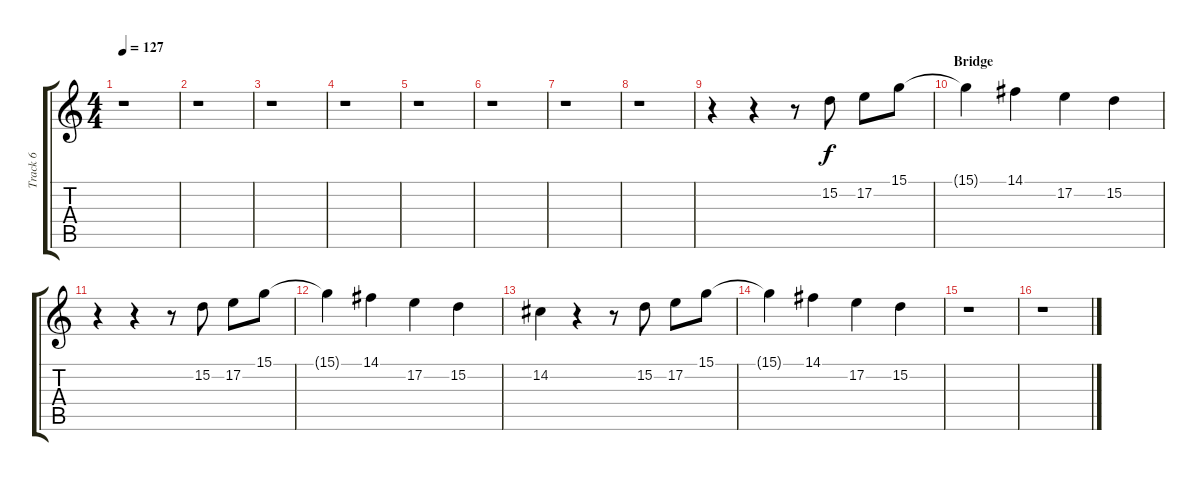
\track ("Track 6" "Track 6") {instrument brightacousticpiano}
\staff {score tabs}
\tuning (E4 B3 G3 D3 A2 E2) {hide}
\ts (4 4)
\tempo 127
\clef g2
\ks c
r.1{dy f} |
r.1 |
r.1 |
r.1 |
r.1 |
r.1 |
r.1 |
r.1 |
r.4 r.4 r.8 15.2.8 17.2.8 15.1.8 |
\section ("" "Bridge")
15.1{t}.4 14.1.4 17.2.4 15.2.4 |
r.4 r.4 r.8 15.2.8 17.2.8 15.1.8 |
15.1{t}.4 14.1.4 17.2.4 15.2.4 |
14.2.4 r.4 r.8 15.2.8 17.2.8 15.1.8 |
15.1{t}.4 14.1.4 17.2.4 15.2.4 |
r.1 |
r.1
